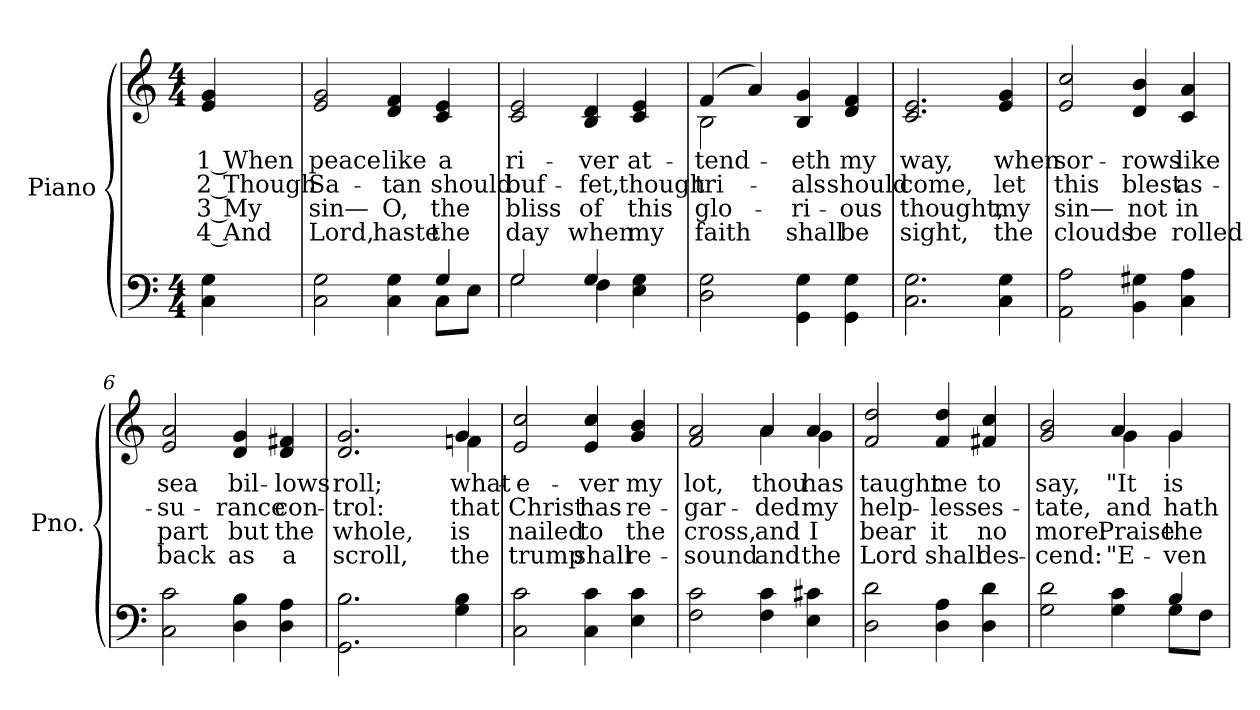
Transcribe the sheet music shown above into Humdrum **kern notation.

**kern	**kern	**text	**text	**text	**text
*part2	*part1	*part1	*part1	*part1	*part1
*staff2	*staff1	*staff1	*staff1	*staff1	*staff1
*I"Piano	*I"Piano	*	*	*	*
*I'Pno.	*I'Pno.	*	*	*	*
!!LO:PB:g=z
*clefF4	*clefG2	*	*	*	*
*k[]	*k[]	*	*	*	*
*C:	*C:	*	*	*	*
*M4/4	*M4/4	*	*	*	*
=	=	=	=	=	=
!	!	!LO:LY:b:color=#000000	!LO:LY:b:color=#000000	!LO:LY:b:color=#000000	!LO:LY:b:color=#000000
4Ci\ 4Gi	4ei/ 4gi	1 When	2 Though	3 My	4 And
=1	=1	=1	=1	=1	=1
*^	*	*	*	*	*
!	!	!	!LO:LY:b:color=#000000	!LO:LY:b:color=#000000	!LO:LY:b:color=#000000	!LO:LY:b:color=#000000
2Ci\ 2Gi	2ryy	2ei/ 2gi	peace	Sa-	sin—	Lord,
!	!	!	!LO:LY:b:color=#000000	!LO:LY:b:color=#000000	!LO:LY:b:color=#000000	!LO:LY:b:color=#000000
4Ci\ 4Gi	4ryy	4di/ 4fi	like	-tan	O,	haste
!	!	!	!LO:LY:b:color=#000000	!LO:LY:b:color=#000000	!LO:LY:b:color=#000000	!LO:LY:b:color=#000000
4Gi/	8Ci\L	4ci/ 4ei	a	should	the	the
.	8Ei\J	.	.	.	.	.
=2	=2	=2	=2	=2	=2	=2
!	!	!	!LO:LY:b:color=#000000	!LO:LY:b:color=#000000	!LO:LY:b:color=#000000	!LO:LY:b:color=#000000
2Gi/	2Gi\	2ci/ 2ei	ri-	buf-	bliss	day
!	!	!	!LO:LY:b:color=#000000	!LO:LY:b:color=#000000	!LO:LY:b:color=#000000	!LO:LY:b:color=#000000
4Gi/	4Fi\	4Bi/ 4di	-ver	-fet,	of	when
!	!	!	!LO:LY:b:color=#000000	!LO:LY:b:color=#000000	!LO:LY:b:color=#000000	!LO:LY:b:color=#000000
4Ei\ 4Gi	4ryy	4ci/ 4ei	at-	though	this	my
*v	*v	*	*	*	*	*
=3	=3	=3	=3	=3	=3
*^	*	*	*	*	*
!	!	!	!LO:LY:b:color=#000000	!LO:LY:b:color=#000000	!LO:LY:b:color=#000000	!LO:LY:b:color=#000000
*v	*v	*^	*	*	*	*
2Di\ 2Gi	(4fi/	2Bi\	-tend-	tri-	glo-	-faith
.	4ai/)	.	.	.	.	.
!	!	!	!LO:LY:b:color=#000000	!LO:LY:b:color=#000000	!LO:LY:b:color=#000000	!LO:LY:b:color=#000000
4GGi\ 4Gi	4Bi/ 4gi	2ryy	-eth	-als	ri-	-shall
!	!	!	!LO:LY:b:color=#000000	!LO:LY:b:color=#000000	!LO:LY:b:color=#000000	!LO:LY:b:color=#000000
4GGi\ 4Gi	4di/ 4fi	.	my	should	ous	be
*	*v	*v	*	*	*	*
=4	=4	=4	=4	=4	=4
!	!	!LO:LY:b:color=#000000	!LO:LY:b:color=#000000	!LO:LY:b:color=#000000	!LO:LY:b:color=#000000
2.Ci\ 2.Gi	2.ci/ 2.ei	way,	come,	thought,	sight,
!	!	!LO:LY:b:color=#000000	!LO:LY:b:color=#000000	!LO:LY:b:color=#000000	!LO:LY:b:color=#000000
4Ci\ 4Gi	4ei/ 4gi	when	let	my	the
=5	=5	=5	=5	=5	=5
!	!	!LO:LY:b:color=#000000	!LO:LY:b:color=#000000	!LO:LY:b:color=#000000	!LO:LY:b:color=#000000
2AAi\ 2Ai	2ei/ 2cci	sor-	this	sin—	clouds
!	!	!LO:LY:b:color=#000000	!LO:LY:b:color=#000000	!LO:LY:b:color=#000000	!LO:LY:b:color=#000000
4BBi\ 4G#Xi	4di/ 4bi	-rows	blest	not	be
!	!	!LO:LY:b:color=#000000	!LO:LY:b:color=#000000	!LO:LY:b:color=#000000	!LO:LY:b:color=#000000
4Ci\ 4Ai	4ci/ 4ai	like	as-	in	rolled
!!LO:LB:g=z
=6	=6	=6	=6	=6	=6
!	!	!LO:LY:b:color=#000000	!LO:LY:b:color=#000000	!LO:LY:b:color=#000000	!LO:LY:b:color=#000000
2Ci\ 2ci	2ei/ 2ai	sea	-su-	part	back
!	!	!LO:LY:b:color=#000000	!LO:LY:b:color=#000000	!LO:LY:b:color=#000000	!LO:LY:b:color=#000000
4Di\ 4Bi	4di/ 4gi	bil-	-rance	but	as
!	!	!LO:LY:b:color=#000000	!LO:LY:b:color=#000000	!LO:LY:b:color=#000000	!LO:LY:b:color=#000000
4Di\ 4Ai	4di/ 4f#Xi	-lows	con-	the	a
=7	=7	=7	=7	=7	=7
!	!	!LO:LY:b:color=#000000	!LO:LY:b:color=#000000	!LO:LY:b:color=#000000	!LO:LY:b:color=#000000
*	*^	*	*	*	*
2.GGi\ 2.Bi	2.di/ 2.gi	2ryy	roll;	-trol:	whole,	scroll,
.	.	4ryy	.	.	.	.
!	!	!	!LO:LY:b:color=#000000	!LO:LY:b:color=#000000	!LO:LY:b:color=#000000	!LO:LY:b:color=#000000
4Gi\ 4Bi	4gi/	4fni\	what-	that	is	the
*	*v	*v	*	*	*	*
=8	=8	=8	=8	=8	=8
*	*^	*	*	*	*
!	!	!	!LO:LY:b:color=#000000	!LO:LY:b:color=#000000	!LO:LY:b:color=#000000	!LO:LY:b:color=#000000
*	*v	*v	*	*	*	*
2Ci\ 2ci	2ei/ 2cci	-e-	Christ	nailed	trump
!	!	!LO:LY:b:color=#000000	!LO:LY:b:color=#000000	!LO:LY:b:color=#000000	!LO:LY:b:color=#000000
4Ci\ 4ci	4ei/ 4cci	-ver	has	to	shall
!	!	!LO:LY:b:color=#000000	!LO:LY:b:color=#000000	!LO:LY:b:color=#000000	!LO:LY:b:color=#000000
4Ei\ 4ci	4gi/ 4bi	my	re-	the	re-
=9	=9	=9	=9	=9	=9
!	!	!LO:LY:b:color=#000000	!LO:LY:b:color=#000000	!LO:LY:b:color=#000000	!LO:LY:b:color=#000000
*	*^	*	*	*	*
2Fi\ 2ci	2fi/ 2ai	2ryy	lot,	-gar-	-cross,	sound
!	!	!	!LO:LY:b:color=#000000	!LO:LY:b:color=#000000	!LO:LY:b:color=#000000	!LO:LY:b:color=#000000
4Fi\ 4ci	4ai/	4ai\	thou	-ded	and	and
!	!	!	!LO:LY:b:color=#000000	!LO:LY:b:color=#000000	!LO:LY:b:color=#000000	!LO:LY:b:color=#000000
4Ei\ 4c#Xi	4ai/	4gi\	has	my	I	the
*	*v	*v	*	*	*	*
=10	=10	=10	=10	=10	=10
*	*^	*	*	*	*
!	!	!	!LO:LY:b:color=#000000	!LO:LY:b:color=#000000	!LO:LY:b:color=#000000	!LO:LY:b:color=#000000
*	*v	*v	*	*	*	*
2Di\ 2di	2fi/ 2ddi	taught	help-	bear	Lord
!	!	!LO:LY:b:color=#000000	!LO:LY:b:color=#000000	!LO:LY:b:color=#000000	!LO:LY:b:color=#000000
4Di\ 4Ai	4fi/ 4ddi	me	-less	it	shall
!	!	!LO:LY:b:color=#000000	!LO:LY:b:color=#000000	!LO:LY:b:color=#000000	!LO:LY:b:color=#000000
4Di\ 4di	4f#Xi/ 4cci	to	es-	no	des-
!!LO:LB:g=z
=11	=11	=11	=11	=11	=11
*^	*	*	*	*	*
!	!	!	!LO:LY:b:color=#000000	!LO:LY:b:color=#000000	!LO:LY:b:color=#000000	!LO:LY:b:color=#000000
*	*	*^	*	*	*	*
2Gi\ 2di	2ryy	2gi/ 2bi	2ryy	say,	-tate,	-more:	cend:
!	!	!	!	!LO:LY:b:color=#000000	!LO:LY:b:color=#000000	!LO:LY:b:color=#000000	!LO:LY:b:color=#000000
4Gi\ 4ci	4ryy	4ai/	4gi\	"It	and	Praise	"E-
!	!	!	!	!LO:LY:b:color=#000000	!LO:LY:b:color=#000000	!LO:LY:b:color=#000000	!LO:LY:b:color=#000000
4Bi/	8Gi\L	4gi/	4gi\	is	hath	-the	ven
.	8Fi\J	.	.	.	.	.	.
*v	*v	*	*	*	*	*	*
*	*v	*v	*	*	*	*
=	=	=	=	=	=
*-	*-	*-	*-	*-	*-
